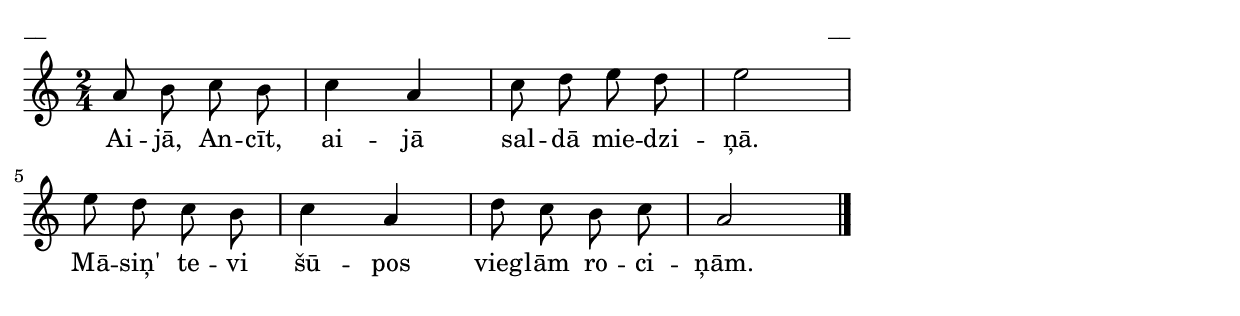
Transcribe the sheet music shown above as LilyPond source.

\version "2.13.16"
%\header {
%    title = "Aijā, Ancīt, aijā"
%}
\paper {
line-width = 14\cm
left-margin = 0.4\cm
between-system-padding = 0.1\cm
between-system-space = 0.1\cm
}
\layout {
indent = #0
ragged-last = ##f
}

voiceA = \relative c' {
\clef "treble"
\key a \minor
\time 2/4
a'8 b c b | c4 a | c8 d e d | e2 | 
e8 d c b | c4 a | d8 c b c | a2 |
\bar "|." 
} 

lyricA = \lyricmode {
Ai -- jā, An -- cīt, ai -- jā sal -- dā mie -- dzi -- ņā. 
Mā -- siņ' te -- vi šū -- pos vieg -- lām ro -- ci -- ņām. 
} 

fullScore = <<
\new Staff {
<<
\new Voice = "voiceA" { \oneVoice \autoBeamOff \voiceA }
\lyricsto "voiceA" \new Lyrics \lyricA
>>
}
>>

\score {
\fullScore
\header { piece = "__" opus = "__" }
}
\markup { \with-color #(x11-color 'white) \sans \smaller "__" }
\score {
\unfoldRepeats
\fullScore
\midi {
\context { \Staff \remove "Staff_performer" }
\context { \Voice \consists "Staff_performer" }
}
}


